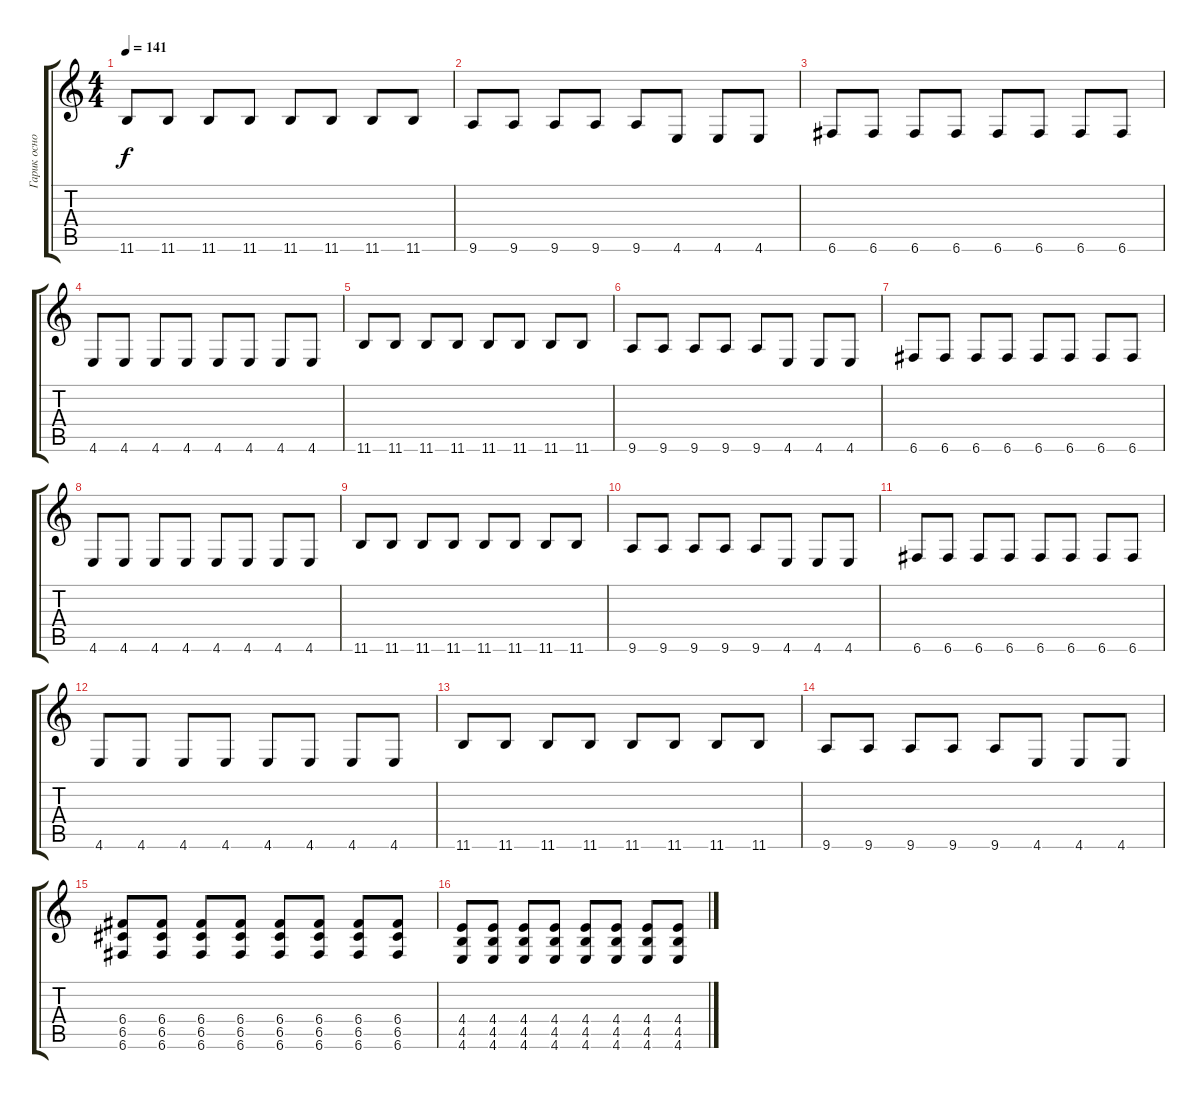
\track ("Гарик основа" "Гарик осно") {instrument distortionguitar}
\staff {score tabs}
\tuning (D4 A3 F3 C3 G2 C2) {hide}
\ts (4 4)
\tempo 141
\clef g2
\ks c
11.6.8{dy f} 11.6.8 11.6.8 11.6.8 11.6.8 11.6.8 11.6.8 11.6.8 |
9.6.8 9.6.8 9.6.8 9.6.8 9.6.8 4.6.8 4.6.8 4.6.8 |
6.6.8 6.6.8 6.6.8 6.6.8 6.6.8 6.6.8 6.6.8 6.6.8 |
4.6.8 4.6.8 4.6.8 4.6.8 4.6.8 4.6.8 4.6.8 4.6.8 |
11.6.8 11.6.8 11.6.8 11.6.8 11.6.8 11.6.8 11.6.8 11.6.8 |
9.6.8 9.6.8 9.6.8 9.6.8 9.6.8 4.6.8 4.6.8 4.6.8 |
6.6.8 6.6.8 6.6.8 6.6.8 6.6.8 6.6.8 6.6.8 6.6.8 |
4.6.8 4.6.8 4.6.8 4.6.8 4.6.8 4.6.8 4.6.8 4.6.8 |
11.6.8 11.6.8 11.6.8 11.6.8 11.6.8 11.6.8 11.6.8 11.6.8 |
9.6.8 9.6.8 9.6.8 9.6.8 9.6.8 4.6.8 4.6.8 4.6.8 |
6.6.8 6.6.8 6.6.8 6.6.8 6.6.8 6.6.8 6.6.8 6.6.8 |
4.6.8 4.6.8 4.6.8 4.6.8 4.6.8 4.6.8 4.6.8 4.6.8 |
11.6.8 11.6.8 11.6.8 11.6.8 11.6.8 11.6.8 11.6.8 11.6.8 |
9.6.8 9.6.8 9.6.8 9.6.8 9.6.8 4.6.8 4.6.8 4.6.8 |
(6.4 6.5 6.6).8{instrument distortionguitar} (6.4 6.5 6.6).8 (6.4 6.5 6.6).8 (6.4 6.5 6.6).8 (6.4 6.5 6.6).8 (6.4 6.5 6.6).8 (6.4 6.5 6.6).8 (6.4 6.5 6.6).8 |
(4.4 4.5 4.6).8 (4.4 4.5 4.6).8 (4.4 4.5 4.6).8 (4.4 4.5 4.6).8 (4.4 4.5 4.6).8 (4.4 4.5 4.6).8 (4.4 4.5 4.6).8 (4.4 4.5 4.6).8
